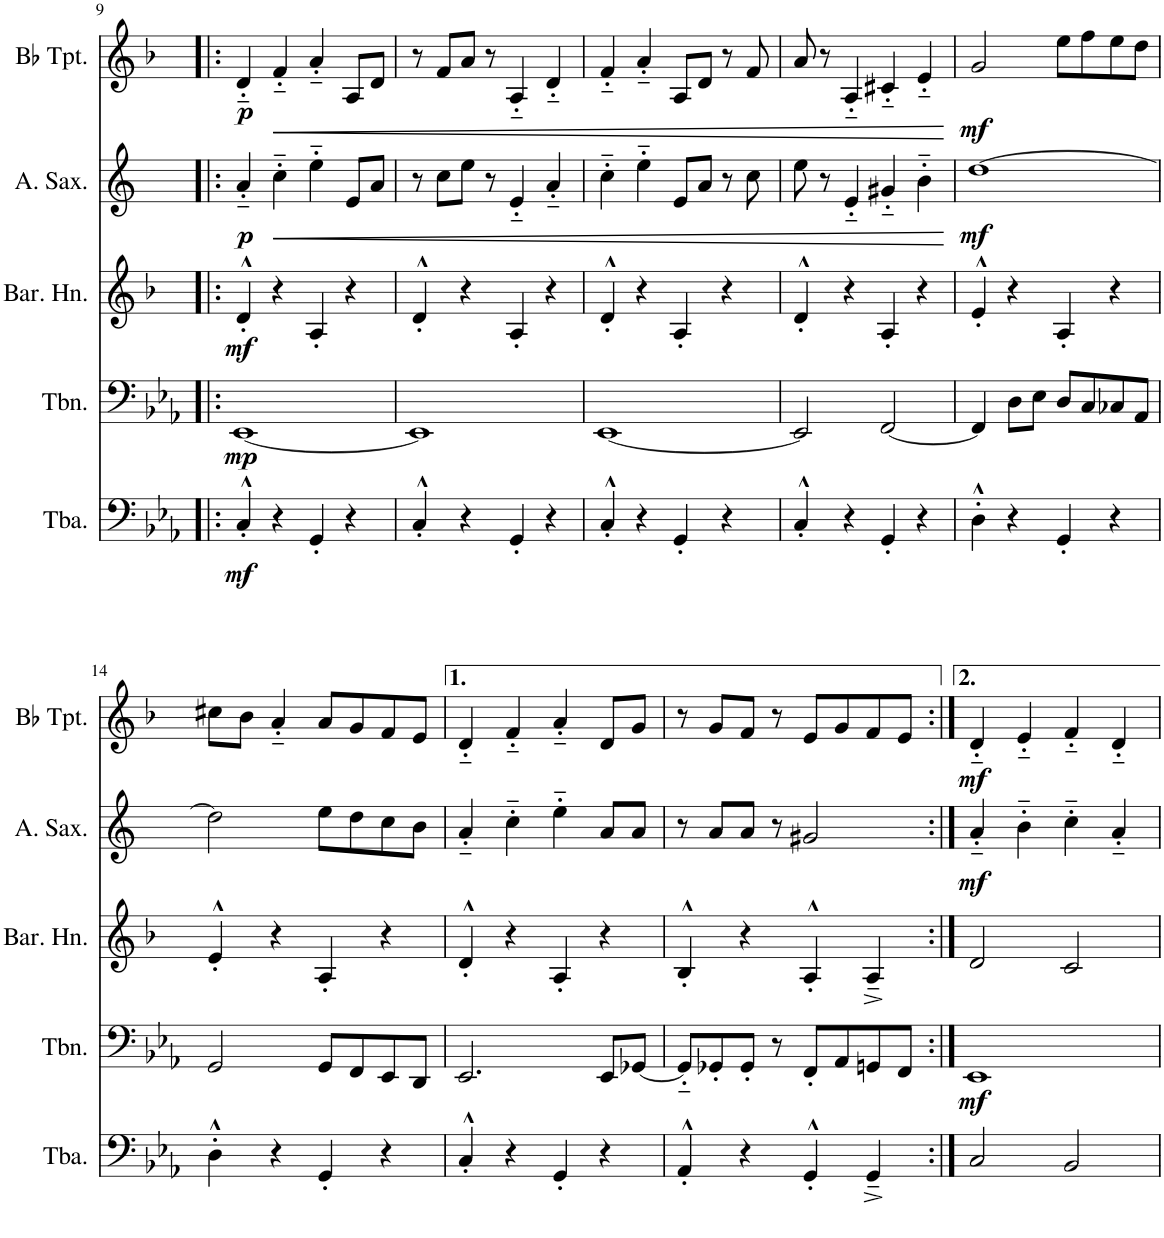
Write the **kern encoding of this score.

**kern	**dynam	**kern	**dynam	**kern	**dynam	**kern	**dynam	**kern	**dynam
*part5	*part5	*part4	*part4	*part3	*part3	*part2	*part2	*part1	*part1
*staff5	*staff5	*staff4	*staff4	*staff3	*staff3	*staff2	*staff2	*staff1	*staff1
*I"Tuba	*	*I"Trombone	*	*I"Baritone Horn	*	*I"Alto Saxophone	*	*I"Bb Trumpet	*
*I'Tba.	*	*I'Tbn.	*	*I'Bar. Hn.	*	*I'A. Sax.	*	*I'Bb Tpt.	*
!!LO:PB:g=z
*clefF4	*	*clefF4	*	*clefG2	*	*clefG2	*	*clefG2	*
*	*	*	*	*Trd4c7	*	*Trd5c9	*	*Trd1c2	*
*k[b-e-a-]	*	*k[b-e-a-]	*	*k[b-]	*	*k[]	*	*k[b-]	*
*M4/4	*	*M4/4	*	*M4/4	*	*M4/4	*	*M4/4	*
=9!|:	=9!|:	=9!|:	=9!|:	=9!|:	=9!|:	=9!|:	=9!|:	=9!|:	=9!|:
!	!LO:DY:b	!	!LO:DY:b	!	!LO:DY:b	!	!LO:DY:b	!	!LO:DY:b
4C'^^/	mf	[1EE-	mp	4d'^^/	mf	4a'~/	p	4d'~/	p
!	!	!	!	!	!	!	!LO:HP:b	!	!LO:HP:b
4r	.	.	.	4r	.	4cc'~\	<	4f'~/	<
4GG'/	.	.	.	4A'/	.	4ee'~\	.	4a'~/	.
4r	.	.	.	4r	.	8e/L	.	8A/L	.
.	.	.	.	.	.	8a/J	.	8d/J	.
=10	=10	=10	=10	=10	=10	=10	=10	=10	=10
4C'^^/	.	1EE-]	.	4d'^^/	.	8r	.	8r	.
.	.	.	.	.	.	8cc\L	.	8f/L	.
4r	.	.	.	4r	.	8ee\J	.	8a/J	.
.	.	.	.	.	.	8r	.	8r	.
4GG'/	.	.	.	4A'/	.	4e'~/	.	4A'~/	.
4r	.	.	.	4r	.	4a'~/	.	4d'~/	.
=11	=11	=11	=11	=11	=11	=11	=11	=11	=11
4C'^^/	.	[1EE-	.	4d'^^/	.	4cc'~\	.	4f'~/	.
4r	.	.	.	4r	.	4ee'~\	.	4a'~/	.
4GG'/	.	.	.	4A'/	.	8e/L	.	8A/L	.
.	.	.	.	.	.	8a/J	.	8d/J	.
4r	.	.	.	4r	.	8r	.	8r	.
.	.	.	.	.	.	8cc\	.	8f/	.
=12	=12	=12	=12	=12	=12	=12	=12	=12	=12
4C'^^/	.	2EE-/]	.	4d'^^/	.	8ee\	.	8a/	.
.	.	.	.	.	.	8r	.	8r	.
4r	.	.	.	4r	.	4e'~/	.	4A'~/	.
4GG'/	.	[2FF/	.	4A'/	.	4g#X'~/	.	4c#X'~/	.
4r	.	.	.	4r	.	4b'~\	.	4e'~/	.
.	.	.	.	.	.	.	[	.	[
=13	=13	=13	=13	=13	=13	=13	=13	=13	=13
!	!	!	!	!	!	!	!LO:DY:b	!	!LO:DY:b
4D'^^\	.	4FF/]	.	4e'^^/	.	[1dd	mf	2g/	mf
4r	.	8D\L	.	4r	.	.	.	.	.
.	.	8E-\J	.	.	.	.	.	.	.
4GG'/	.	8D/L	.	4A'/	.	.	.	8ee\L	.
.	.	8C/	.	.	.	.	.	8ff\	.
4r	.	8C-X/	.	4r	.	.	.	8ee\	.
.	.	8AA-/J	.	.	.	.	.	8dd\J	.
!!LO:LB:g=z
=14	=14	=14	=14	=14	=14	=14	=14	=14	=14
4D'^^\	.	2GG/	.	4e'^^/	.	2dd\]	.	8cc#X\L	.
.	.	.	.	.	.	.	.	8b-\J	.
4r	.	.	.	4r	.	.	.	4a'~/	.
4GG'/	.	8GG/L	.	4A'/	.	8ee\L	.	8a/L	.
.	.	8FF/	.	.	.	8dd\	.	8g/	.
4r	.	8EE-/	.	4r	.	8cc\	.	8f/	.
.	.	8DD/J	.	.	.	8b\J	.	8e/J	.
=15	=15	=15	=15	=15	=15	=15	=15	=15	=15
4C'^^/	.	2.EE-/	.	4d'^^/	.	4a'~/	.	4d'~/	.
4r	.	.	.	4r	.	4cc'~\	.	4f'~/	.
4GG'/	.	.	.	4A'/	.	4ee'~\	.	4a'~/	.
4r	.	8EE-/L	.	4r	.	8a/L	.	8d/L	.
.	.	[8GG-X/J	.	.	.	8a/J	.	8g/J	.
=16	=16	=16	=16	=16	=16	=16	=16	=16	=16
4AA-'^^/	.	8GG-'~/L]	.	4B-'^^/	.	8r	.	8r	.
.	.	8GG-X'/	.	.	.	8a/L	.	8g/L	.
4r	.	8GG-'/J	.	4r	.	8a/J	.	8f/J	.
.	.	8r	.	.	.	8r	.	8r	.
4GG'^^/	.	8FF'/L	.	4A'^^/	.	2g#X/	.	8e/L	.
.	.	8AA-/	.	.	.	.	.	8g/	.
4GG~^/	.	8GGn/	.	4A~^/	.	.	.	8f/	.
.	.	8FF/J	.	.	.	.	.	8e/J	.
=17:|!	=17:|!	=17:|!	=17:|!	=17:|!	=17:|!	=17:|!	=17:|!	=17:|!	=17:|!
!	!	!	!LO:DY:b	!	!	!	!LO:DY:b	!	!LO:DY:b
2C/	.	1EE-	mf	2d/	.	4a'~/	mf	4d'~/	mf
.	.	.	.	.	.	4b'~\	.	4e'~/	.
2BB-/	.	.	.	2c/	.	4cc'~\	.	4f'~/	.
.	.	.	.	.	.	4a'~/	.	4d'~/	.
=	=	=	=	=	=	=	=	=	=
*-	*-	*-	*-	*-	*-	*-	*-	*-	*-
